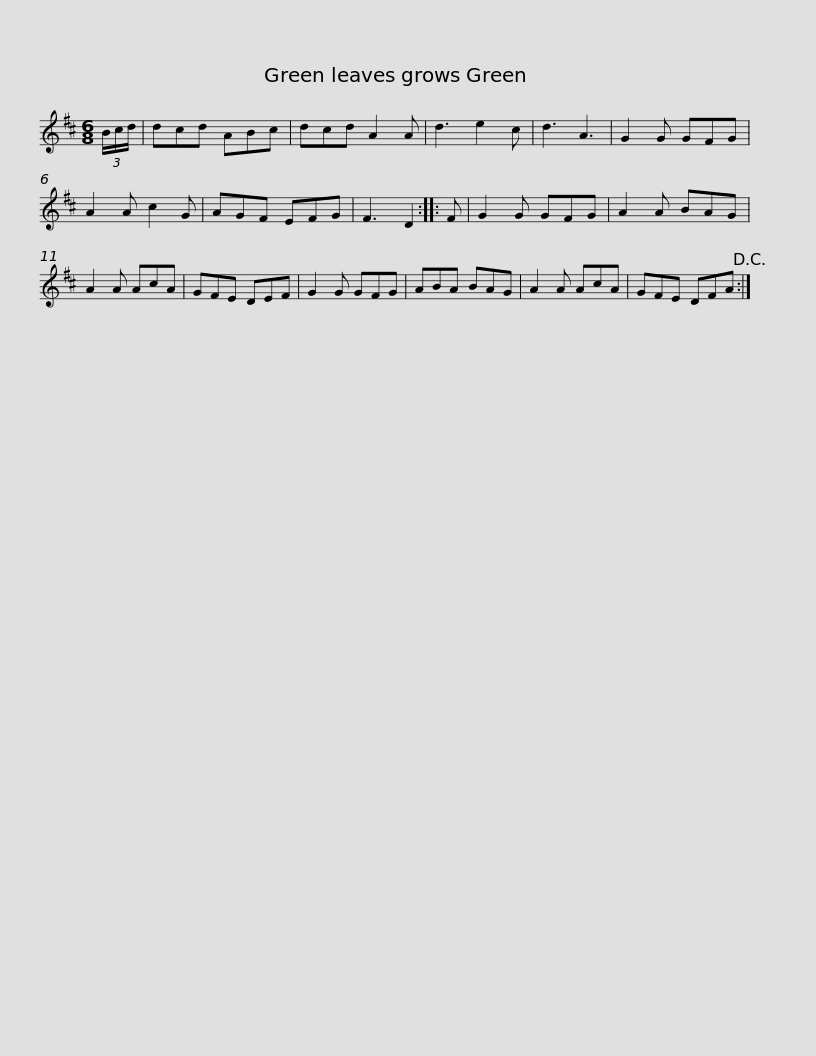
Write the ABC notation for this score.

X:1
L:1/8
M:6/8
I:linebreak $
K:D
V:1 treble
V:1
 (3B/c/d/ | dcd ABc | dcd A2 A | d3 e2 c | d3 A3 | %5
 G2 G GFG | A2 A c2 G | AGF EFG | F3 D2 :: F |$ %10
 G2 G GFG | A2 A BAG | A2 A AcA | GFE DEF | G2 G GFG | %15
 ABA BAG | A2 A AcA |$ GFE DFA!D.C.! :| %18
